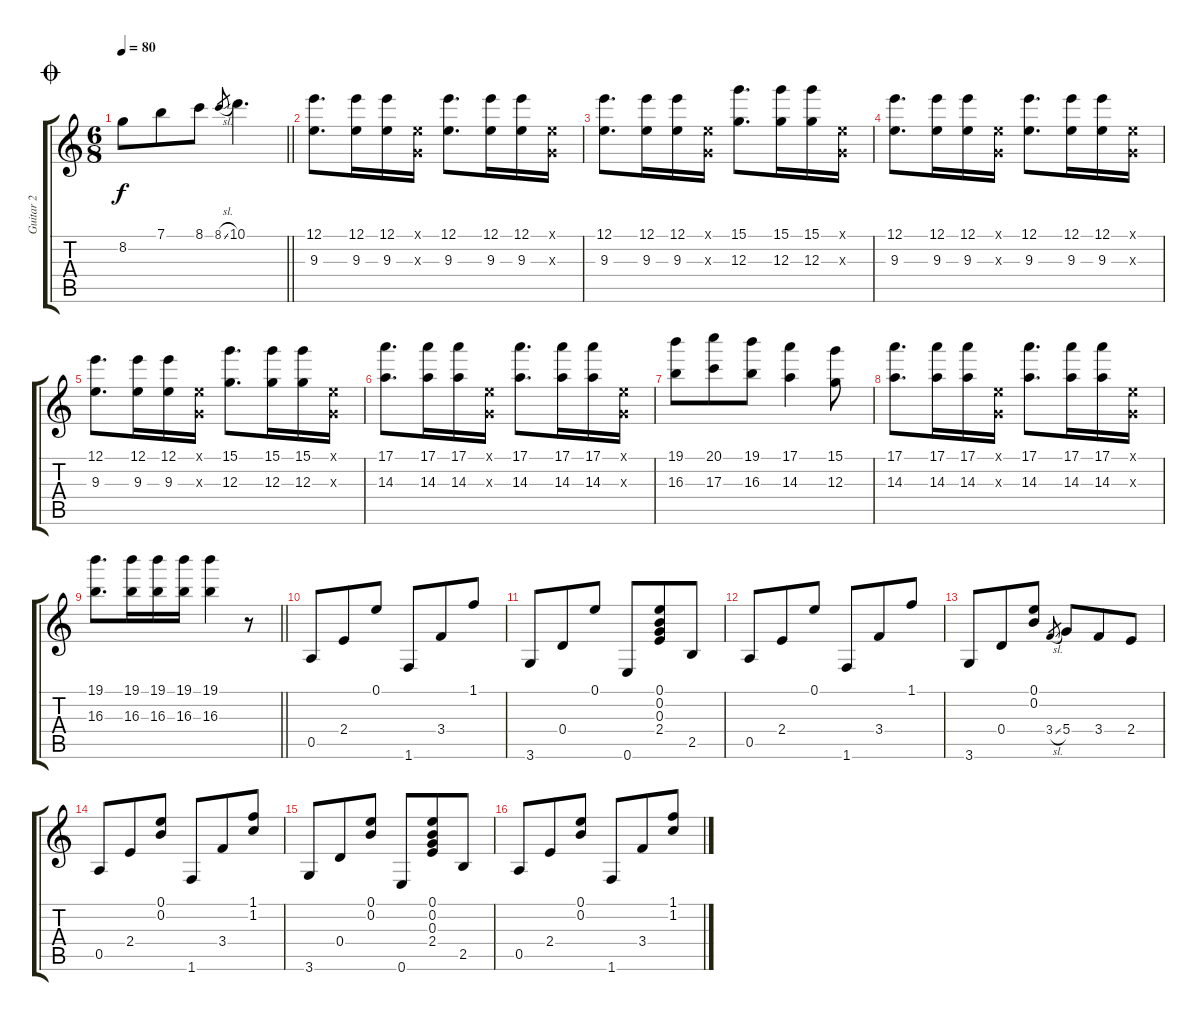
\track ("Guitar 2" "Guitar 2") {instrument acousticguitarsteel}
\staff {score tabs}
\tuning (E4 B3 G3 D3 A2 E2) {hide}
\ts (6 8)
\jump coda
\tempo 80
\clef g2
\barLineRight lightlight
\ks c
8.2.8{dy f} 7.1.8 8.1.8 8.1{sl}.8{gr} 10.1.4{d} |
(12.1 9.3).8{d} (12.1 9.3).16 (12.1 9.3).16 (0.1{x} 0.3{x}).16 (12.1 9.3).8{d} (12.1 9.3).16 (12.1 9.3).16 (0.1{x} 0.3{x}).16 |
(12.1 9.3).8{d} (12.1 9.3).16 (12.1 9.3).16 (0.1{x} 0.3{x}).16 (15.1 12.3).8{d} (15.1 12.3).16 (15.1 12.3).16 (0.1{x} 0.3{x}).16 |
(12.1 9.3).8{d} (12.1 9.3).16 (12.1 9.3).16 (0.1{x} 0.3{x}).16 (12.1 9.3).8{d} (12.1 9.3).16 (12.1 9.3).16 (0.1{x} 0.3{x}).16 |
(12.1 9.3).8{d} (12.1 9.3).16 (12.1 9.3).16 (0.1{x} 0.3{x}).16 (15.1 12.3).8{d} (15.1 12.3).16 (15.1 12.3).16 (0.1{x} 0.3{x}).16 |
(17.1 14.3).8{d} (17.1 14.3).16 (17.1 14.3).16 (0.1{x} 0.3{x}).16 (17.1 14.3).8{d} (17.1 14.3).16 (17.1 14.3).16 (0.1{x} 0.3{x}).16 |
(19.1 16.3).8 (20.1 17.3).8 (19.1 16.3).8 (17.1 14.3).4 (15.1 12.3).8 |
(17.1 14.3).8{d} (17.1 14.3).16 (17.1 14.3).16 (0.1{x} 0.3{x}).16 (17.1 14.3).8{d} (17.1 14.3).16 (17.1 14.3).16 (0.1{x} 0.3{x}).16 |
\barLineRight lightlight
(19.1 16.3).8{d} (19.1 16.3).16 (19.1 16.3).16 (19.1 16.3).16 (19.1 16.3).4 r.8 |
0.5.8 2.4.8 0.1.8 1.6.8 3.4.8 1.1.8 |
3.6.8 0.4.8 0.1.8 0.6.8 (0.1 0.2 0.3 2.4).8 2.5.8 |
0.5.8 2.4.8 0.1.8 1.6.8 3.4.8 1.1.8 |
3.6.8 0.4.8 (0.1 0.2).8 3.4{sl}.8{gr} 5.4.8 3.4.8 2.4.8 |
0.5.8 2.4.8 (0.1 0.2).8 1.6.8 3.4.8 (1.1 1.2).8 |
3.6.8 0.4.8 (0.1 0.2).8 0.6.8 (0.1 0.2 0.3 2.4).8 2.5.8 |
0.5.8 2.4.8 (0.1 0.2).8 1.6.8 3.4.8 (1.1 1.2).8
